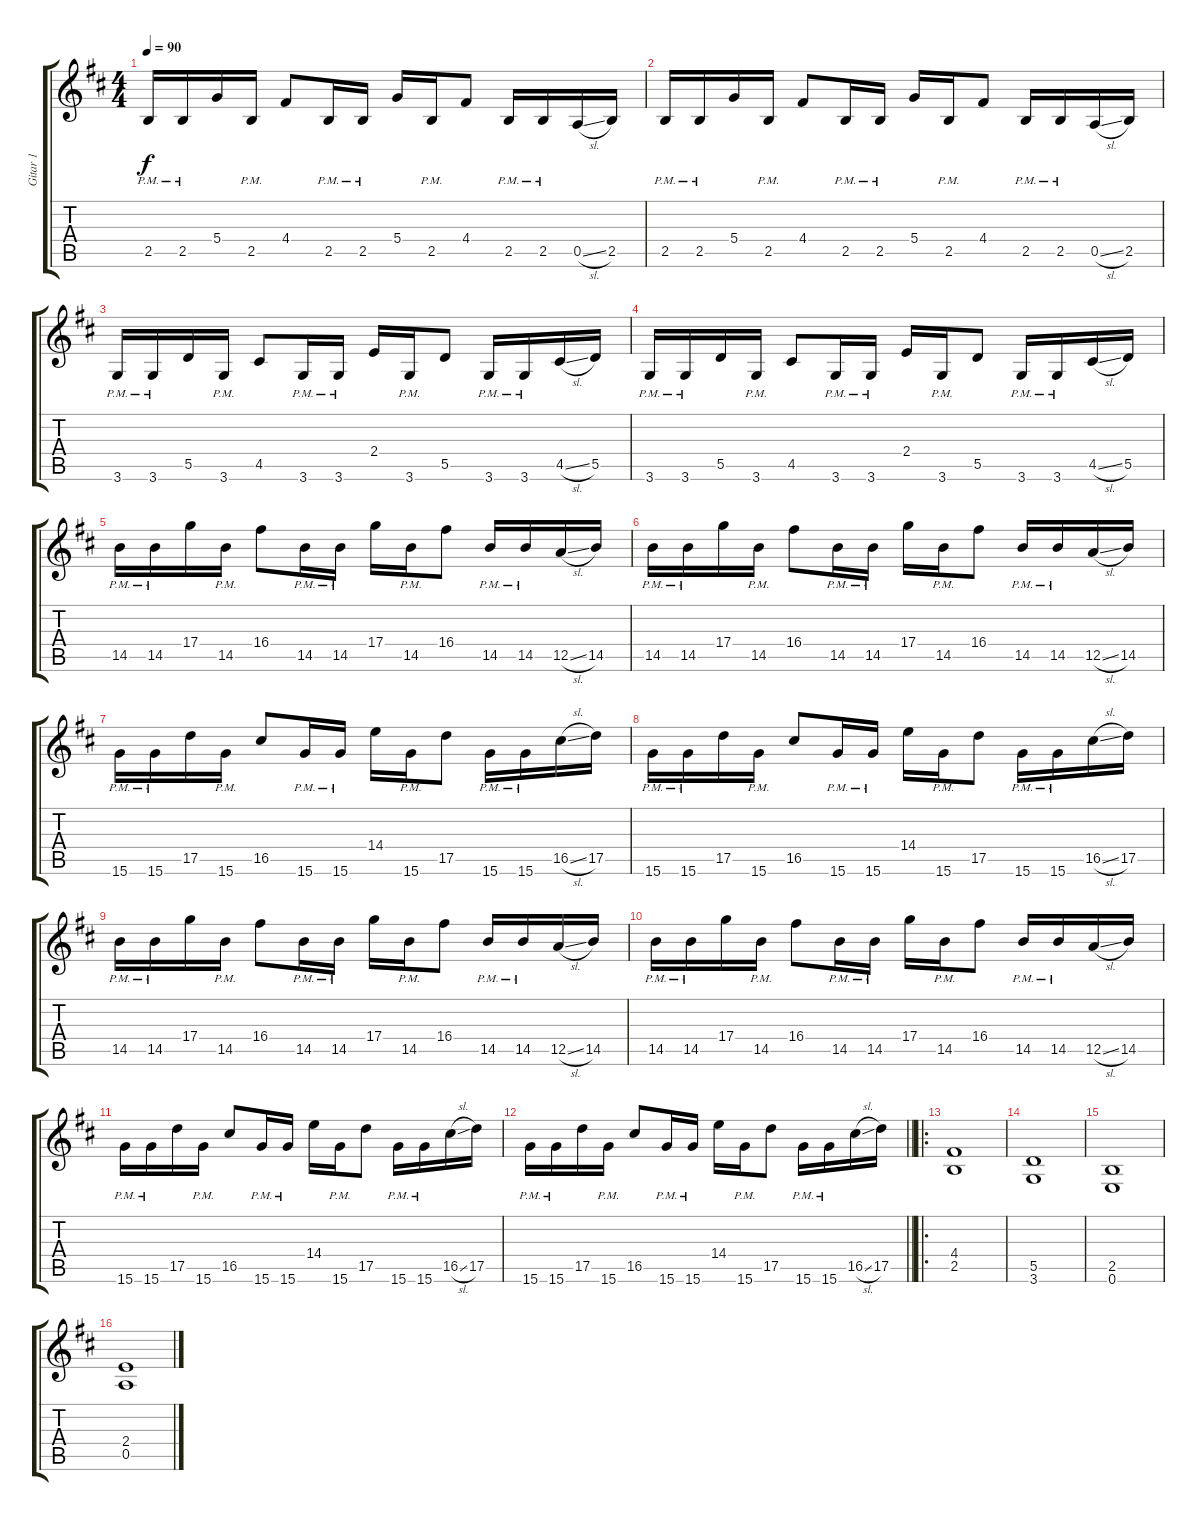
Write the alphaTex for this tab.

\track ("Gitar 1" "Gitar 1") {instrument overdrivenguitar}
\staff {score tabs}
\tuning (E4 B3 G3 D3 A2 E2) {hide}
\ts (4 4)
\tempo 90
\clef g2
\ks d
2.5{pm}.16{dy f} 2.5{pm}.16 5.4.16 2.5{pm}.16 4.4.8 2.5{pm}.16 2.5{pm}.16 5.4.16 2.5{pm}.16 4.4.8 2.5{pm}.16 2.5{pm}.16 0.5{sl}.16 2.5.16 |
2.5{pm}.16 2.5{pm}.16 5.4.16 2.5{pm}.16 4.4.8 2.5{pm}.16 2.5{pm}.16 5.4.16 2.5{pm}.16 4.4.8 2.5{pm}.16 2.5{pm}.16 0.5{sl}.16 2.5.16 |
3.6{pm}.16 3.6{pm}.16 5.5.16 3.6{pm}.16 4.5.8 3.6{pm}.16 3.6{pm}.16 2.4.16 3.6{pm}.16 5.5.8 3.6{pm}.16 3.6{pm}.16 4.5{sl}.16 5.5.16 |
3.6{pm}.16 3.6{pm}.16 5.5.16 3.6{pm}.16 4.5.8 3.6{pm}.16 3.6{pm}.16 2.4.16 3.6{pm}.16 5.5.8 3.6{pm}.16 3.6{pm}.16 4.5{sl}.16 5.5.16 |
14.5{pm}.16 14.5{pm}.16 17.4.16 14.5{pm}.16 16.4.8 14.5{pm}.16 14.5{pm}.16 17.4.16 14.5{pm}.16 16.4.8 14.5{pm}.16 14.5{pm}.16 12.5{sl}.16 14.5.16 |
14.5{pm}.16 14.5{pm}.16 17.4.16 14.5{pm}.16 16.4.8 14.5{pm}.16 14.5{pm}.16 17.4.16 14.5{pm}.16 16.4.8 14.5{pm}.16 14.5{pm}.16 12.5{sl}.16 14.5.16 |
15.6{pm}.16 15.6{pm}.16 17.5.16 15.6{pm}.16 16.5.8 15.6{pm}.16 15.6{pm}.16 14.4.16 15.6{pm}.16 17.5.8 15.6{pm}.16 15.6{pm}.16 16.5{sl}.16 17.5.16 |
15.6{pm}.16 15.6{pm}.16 17.5.16 15.6{pm}.16 16.5.8 15.6{pm}.16 15.6{pm}.16 14.4.16 15.6{pm}.16 17.5.8 15.6{pm}.16 15.6{pm}.16 16.5{sl}.16 17.5.16 |
14.5{pm}.16 14.5{pm}.16 17.4.16 14.5{pm}.16 16.4.8 14.5{pm}.16 14.5{pm}.16 17.4.16 14.5{pm}.16 16.4.8 14.5{pm}.16 14.5{pm}.16 12.5{sl}.16 14.5.16 |
14.5{pm}.16 14.5{pm}.16 17.4.16 14.5{pm}.16 16.4.8 14.5{pm}.16 14.5{pm}.16 17.4.16 14.5{pm}.16 16.4.8 14.5{pm}.16 14.5{pm}.16 12.5{sl}.16 14.5.16 |
15.6{pm}.16 15.6{pm}.16 17.5.16 15.6{pm}.16 16.5.8 15.6{pm}.16 15.6{pm}.16 14.4.16 15.6{pm}.16 17.5.8 15.6{pm}.16 15.6{pm}.16 16.5{sl}.16 17.5.16 |
\barLineRight lightlight
15.6{pm}.16 15.6{pm}.16 17.5.16 15.6{pm}.16 16.5.8 15.6{pm}.16 15.6{pm}.16 14.4.16 15.6{pm}.16 17.5.8 15.6{pm}.16 15.6{pm}.16 16.5{sl}.16 17.5.16 |
\ro
(4.4 2.5).1 |
(5.5 3.6).1 |
(2.5 0.6).1 |
(2.4 0.5).1
